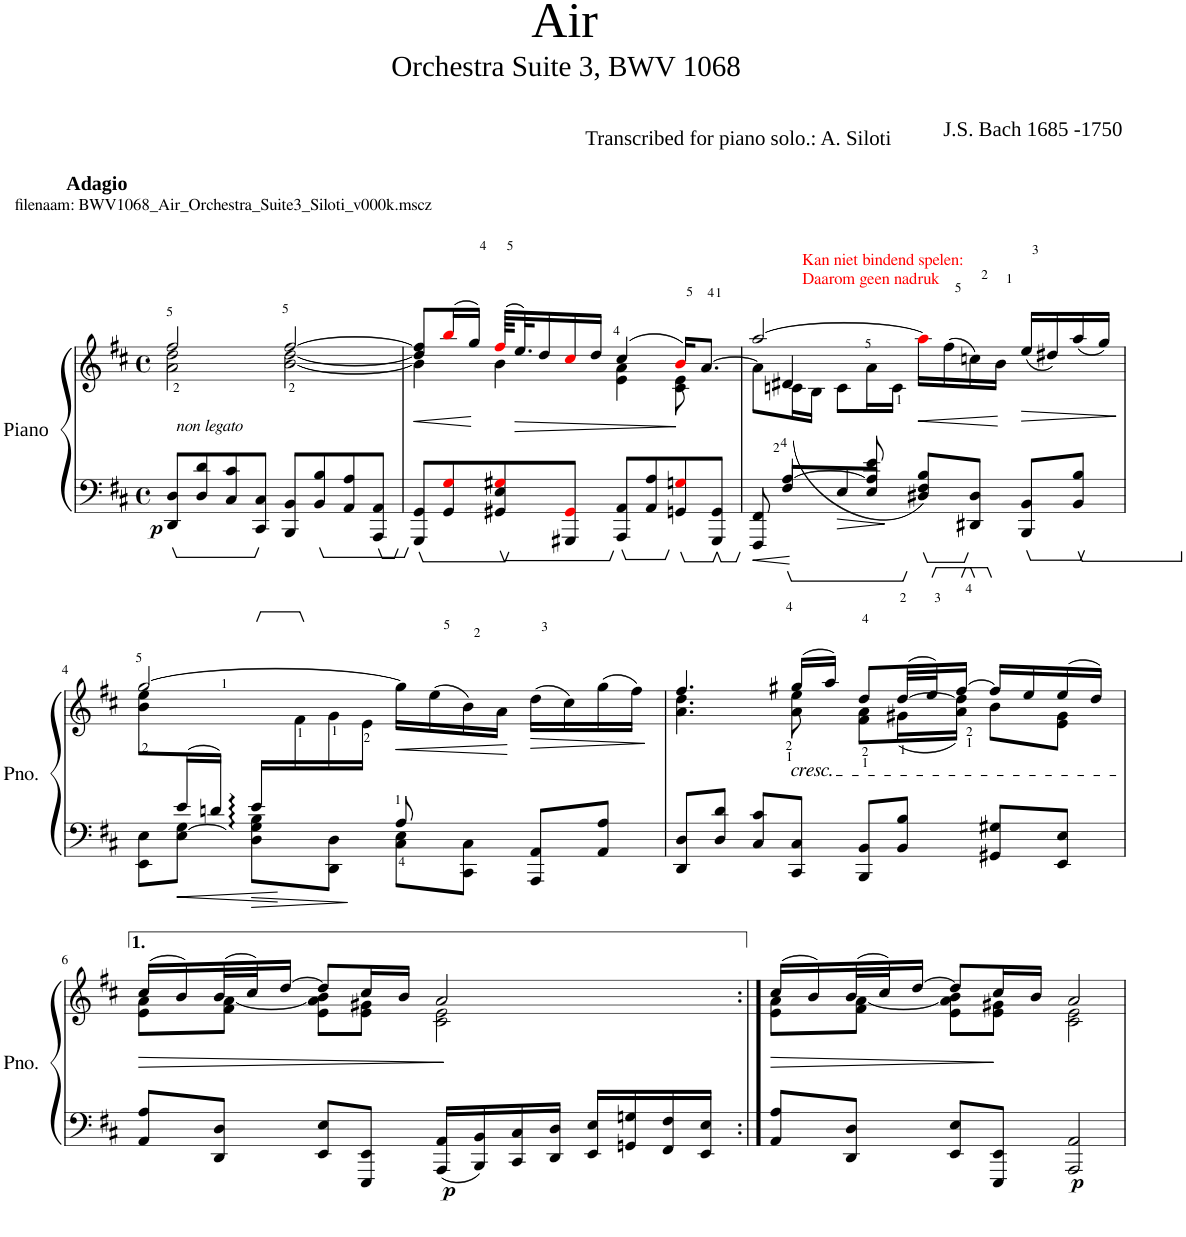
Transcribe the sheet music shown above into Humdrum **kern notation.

**kern	**kern	**dynam
*part1	*part1	*part1
*staff2	*staff1	*staff1/2
*I"Piano	*	*
*I'Pno.	*	*
*clefF4	*clefG2	*
*k[f#c#]	*k[f#c#]	*
*M4/4	*M4/4	*
*met(c)	*met(c)	*
=1	=1	=1
*	*^	*
!	!LO:TX:a:B:t=Adagio	!	!
!	!LO:TX:a:t=filenaam&colon; BWV1068_Air_Orchestra_Suite3_Siloti_v000k.mscz	!	!
!LO:TX:a:i:t=non legato	!	!	!
!	!	!	!LO:DY:b=2
8DD/ 8D/L	2a\ 2dd\	2ff#/	p
8D/ 8d/	.	.	.
8C#/ 8c#/	.	.	.
8CC#/ 8C#/J	.	.	.
8BBB/ 8BB/L	[2b\ [2dd\	[2ff#/	.
8BB/ 8B/	.	.	.
8AA/ 8A/	.	.	.
8AAA/ 8AA/J	.	.	.
=2	=2	=2	=2
!	!	!	!LO:HP:b
8GGG/ 8GG/L	8dd/] 8ff#/]L	4b\]	<
8GG/ 8Gi/	(16bbi/L	.	.
.	16gg/JJ)	.	.
8GG#X/ 8E/ 8G#Xi/	(64ff#i/KLLL	4b\	.
!	!	!	!LO:HP:b
.	32.ee/L)	.	>
.	16dd/	.	.
8GGG#X/ 8GG#i/J	16cc#i/	.	.
.	16dd/JJ	.	.
8AAA/ 8AA/L	(4cc#/	4e\ 4a\	.
8AA/ 8A/	.	.	.
8GGn/ 8Gni/	16bi/KL)	8c#\ 8e\	.
.	[8.a/J	.	.
8GGG#/ 8GG/J	.	8ryy	.
*	*v	*v	*
.	.	[ ]
=3	=3	=3
*^	*^	*
*	*	*	*^	*
8FFF#/ 8FF#/	8ryy	[2aa/	8a\L]	8ryy	.
8F#/L	[4A/	.	(16cn\L	4d#X/	.
.	.	.	16B\JJ	.	.
8E/	.	.	8c\L	.	.
8E/J	8A/] 8e/	.	16a\L	2ryy	.
.	.	.	16c\JJ	.	.
!	!	!LO:TX:a:color=#FF0000:t=Kan niet bindend spelen&colon;	!	!	!
!	!	!LO:TX:a:t=Daarom geen nadruk	!	!	!
!	!	!	!	!	!LO:HP:b
8D#X/ 8F#/ 8B/L)	2ryy	16aai\LL]	4ryy	.	<
.	.	(16ff#\	.	.	.
8DD#X/ 8D#/J	.	16ccn\)	.	.	.
.	.	16b\JJ	.	.	.
!	!	!	!	!	!LO:HP:b
8BBB/ 8BB/L	.	16ryy	(16ee/LL	.	>
.	.	16ryy	16dd#X/)	.	.
8BB/ 8B/J	.	16ryy	(16aa/	8ryy	.
.	.	16ryy	16gg/JJ)	.	.
*v	*v	*	*	*	*
*	*v	*v	*v	*
.	.	[ ]
!!LO:LB:g=z
=4	=4	=4
*^	*^	*
*	*^	*	*	*
8ryy	8EE\ 8E\L	2ryy	[2gg/	8b\ 8ee\L	.
16e/L	8E\ [8G\J	.	.	8.ryy	.
16dn/JJ	.	.	.	.	.
16e/LL	8D\ 8G\] 8B\L	.	.	.	.
2ryy	.	.	.	16f#\	.
.	8DD\ 8D\J	.	.	16g\	.
.	.	.	.	16e\JJ	.
!	!	!	!	!	!LO:HP:b
.	8C#\ 8E\L	8A/	16gg\LL]	2ryy	<
.	.	.	(16ee\	.	.
.	8CC#\ 8C#\J	4.ryy	16b\)	.	.
.	.	.	16a\JJ	.	.
!	!	!	!	!	!LO:HP:b
.	8AAA/ 8AA/L	.	(16dd\LL	.	>
8.ryy	.	.	16cc#\)	.	.
.	8AA/ 8A/J	.	(16gg\	.	.
.	.	.	16ff#\JJ)	.	.
*v	*v	*v	*	*	*
*	*v	*v	*
.	.	[ ]
=5	=5	=5
*	*^	*
8DD/ 8D/L	4.ff#/	4.a\ 4.dd\	.
8D/ 8d/J	.	.	.
8C#/ 8c#/L	.	.	.
!	!LO:TX:b:i:t=cresc.	!	!
8CC#/ 8C#/J	(16gg#X/LL	8a\ 8ee\	.
.	16aa/JJ)	.	.
8BBB/ 8BB/L	8dd/L	8f#\ 8a\L	.
8BB/ 8B/J	([32dd/LL	(16g#X\L	.
.	32ee/J)	.	.
.	[16ff#/JJ	16a\ 16dd\]JJ)	.
8GG#X/ 8G#X/L	16ff#/LL]	8b\L	.
.	16ee/	.	.
8EE/ 8E/J	(16ee/	8e\ 8g#\J	.
.	16dd/JJ)	.	.
!!LO:LB:g=z	!!
=6	=6	=6	=6
!	!	!	!LO:HP:b
8AA/ 8A/L	(16cc#/LL	8e\ 8a\L	>
.	16b/)	.	.
8DD/ 8D/J	(32b/L	8f#\ [8a\J	.
.	32cc#/J)	.	.
.	[16dd/JJ	.	.
8EE/ 8E/L	8dd/L]	8e\ 8a\] 8b\L	.
8EEE/ 8EE/J	16cc#/L	8e\ 8g#X\J	.
.	16b/JJ	.	.
!	!	!	!LO:DY:b=2
16AAA/ 16AA/LL	2a/	2c#\ 2e\	p
16BBB/ 16BB/	.	.	.
16CC#/ 16C#/	.	.	.
16DD/ 16D/JJ	.	.	.
16EE/ 16E/LL	.	.	.
16GGn/ 16Gn/	.	.	.
16FF#/ 16F#/	.	.	.
16EE/ 16E/JJ	.	.	.
*	*v	*v	*
.	.	]
=7:|!	=7:|!	=7:|!
!	!	!LO:HP:b
*	*^	*
8AA/ 8A/L	(16cc#/LL	8e\ 8a\L	>
.	16b/)	.	.
8DD/ 8D/J	(32b/L	8f#\ [8a\J	.
.	32cc#/J)	.	.
.	[16dd/JJ	.	.
8EE/ 8E/L	8dd/L]	8e\ 8a\] 8b\L	.
8EEE/ 8EE/J	16cc#/L	8e\ 8g#X\J	.
.	16b/JJ	.	.
!	!	!	!LO:DY:b=2
2AAA/ 2AA/	2a/	2c#\ 2e\	p
*	*v	*v	*
.	.	]
=	=	=
*-	*-	*-
